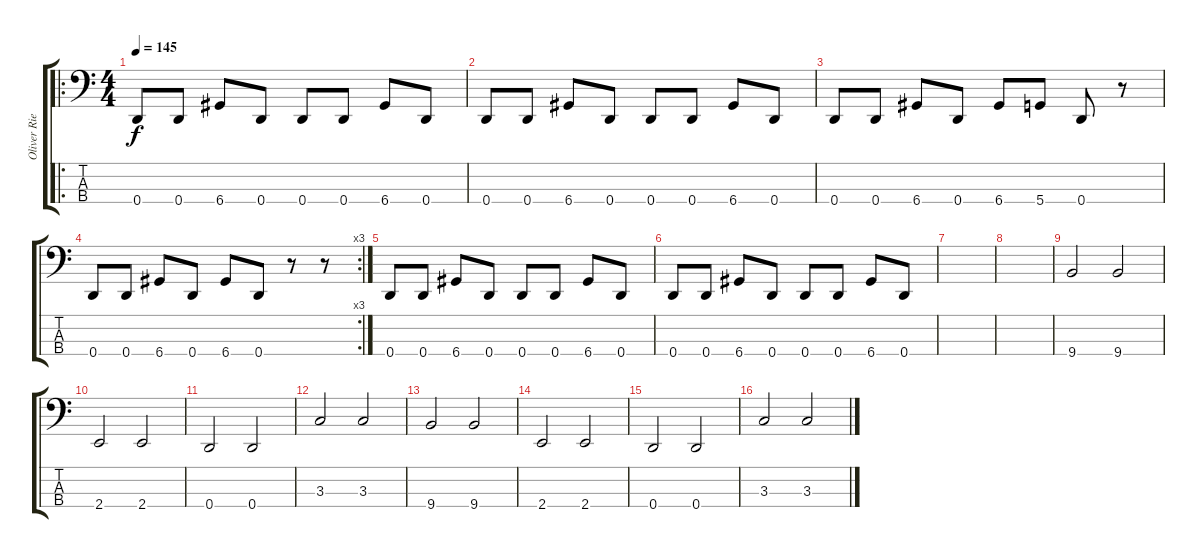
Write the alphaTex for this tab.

\track ("Oliver Riedel" "Oliver Rie") {instrument electricbassfinger}
\staff {score tabs}
\tuning (G2 D2 A1 D1) {hide}
\ro
\ts (4 4)
\tempo 145
\clef f4
\ks c
0.4.8{dy f} 0.4.8 6.4.8 0.4.8 0.4.8 0.4.8 6.4.8 0.4.8 |
0.4.8 0.4.8 6.4.8 0.4.8 0.4.8 0.4.8 6.4.8 0.4.8 |
0.4.8 0.4.8 6.4.8 0.4.8 6.4.8 5.4.8 0.4.8 r.8 |
\rc 3
0.4.8 0.4.8 6.4.8 0.4.8 6.4.8 0.4.8 r.8 r.8 |
0.4.8 0.4.8 6.4.8 0.4.8 0.4.8 0.4.8 6.4.8 0.4.8 |
0.4.8 0.4.8 6.4.8 0.4.8 0.4.8 0.4.8 6.4.8 0.4.8 |
|
|
9.4.2 9.4.2 |
2.4.2 2.4.2 |
0.4.2 0.4.2 |
3.3.2 3.3.2 |
9.4.2 9.4.2 |
2.4.2 2.4.2 |
0.4.2 0.4.2 |
3.3.2 3.3.2
